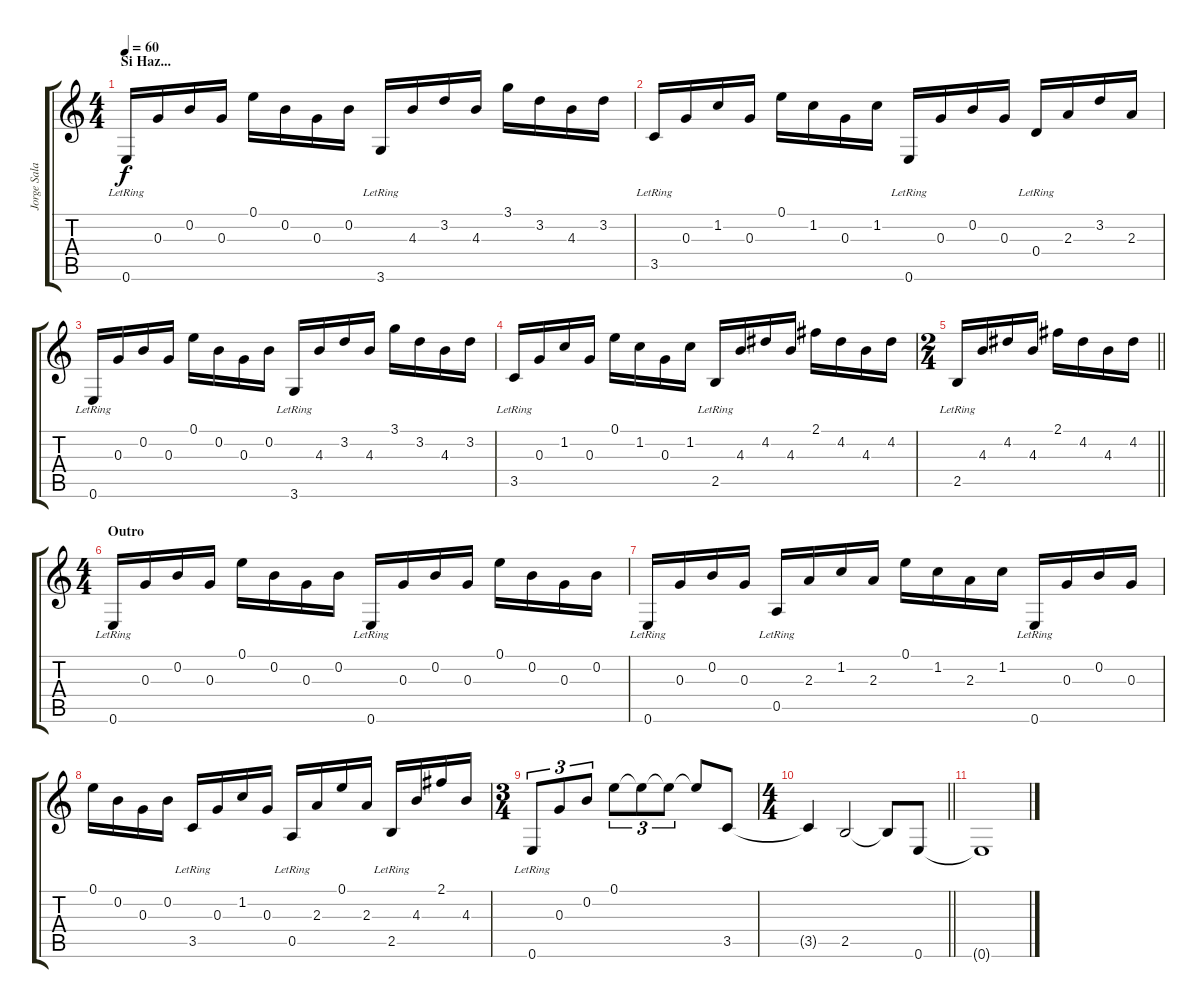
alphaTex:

\track ("Jorge Salan" "Jorge Sala") {instrument acousticguitarsteel}
\staff {score tabs}
\tuning (E4 B3 G3 D3 A2 E2) {hide}
\ts (4 4)
\section ("" "Si Haz...")
\tempo 60
\clef g2
\ks c
0.6{lr}.16{dy f} 0.3.16 0.2.16 0.3.16 0.1.16 0.2.16 0.3.16 0.2.16 3.6{lr}.16 4.3.16 3.2.16 4.3.16 3.1.16 3.2.16 4.3.16 3.2.16 |
3.5{lr}.16 0.3.16 1.2.16 0.3.16 0.1.16 1.2.16 0.3.16 1.2.16 0.6{lr}.16 0.3.16 0.2.16 0.3.16 0.4{lr}.16 2.3.16 3.2.16 2.3.16 |
0.6{lr}.16 0.3.16 0.2.16 0.3.16 0.1.16 0.2.16 0.3.16 0.2.16 3.6{lr}.16 4.3.16 3.2.16 4.3.16 3.1.16 3.2.16 4.3.16 3.2.16 |
3.5{lr}.16 0.3.16 1.2.16 0.3.16 0.1.16 1.2.16 0.3.16 1.2.16 2.5{lr}.16 4.3.16 4.2.16 4.3.16 2.1.16 4.2.16 4.3.16 4.2.16 |
\ts (2 4)
\barLineRight lightlight
2.5{lr}.16 4.3.16 4.2.16 4.3.16 2.1.16 4.2.16 4.3.16 4.2.16 |
\ts (4 4)
\section ("" "Outro")
0.6{lr}.16 0.3.16 0.2.16 0.3.16 0.1.16 0.2.16 0.3.16 0.2.16 0.6{lr}.16 0.3.16 0.2.16 0.3.16 0.1.16 0.2.16 0.3.16 0.2.16 |
0.6{lr}.16 0.3.16 0.2.16 0.3.16 0.5{lr}.16 2.3.16 1.2.16 2.3.16 0.1.16 1.2.16 2.3.16 1.2.16 0.6{lr}.16 0.3.16 0.2.16 0.3.16 |
0.1.16 0.2.16 0.3.16 0.2.16 3.5{lr}.16 0.3.16 1.2.16 0.3.16 0.5{lr}.16 2.3.16 0.1.16 2.3.16 2.5{lr}.16 4.3.16 2.1.16 4.3.16 |
\ts (3 4)
0.6{lr}.8{tu (3 2)} 0.3.8{tu (3 2)} 0.2.8{tu (3 2)} 0.1.8{tu (3 2)} 0.1{t}.8{tu (3 2)} 0.1{t}.8{tu (3 2)} 0.1{t}.8 3.5.8 |
\ts (4 4)
\barLineRight lightlight
3.5{t}.4 2.5.2 2.5{t}.8 0.6.8 |
0.6{t}.1
